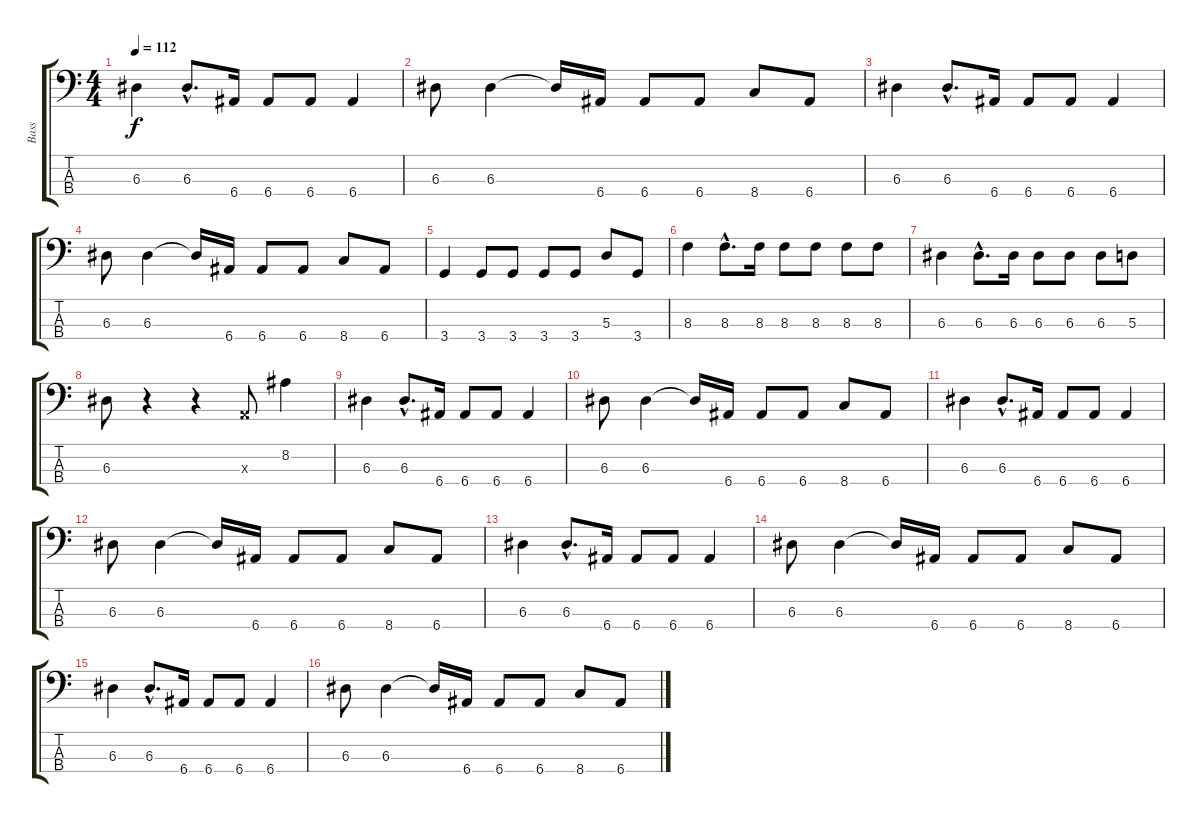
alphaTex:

\track ("Bass" "Bass") {instrument electricbassfinger}
\staff {score tabs}
\tuning (G2 D2 A1 E1) {hide}
\ts (4 4)
\tempo 112
\clef f4
\ks c
6.3.4{dy f} 6.3{hac}.8{d} 6.4.16 6.4.8 6.4.8 6.4.4 |
6.3.8 6.3.4 6.3{t}.16 6.4.16 6.4.8 6.4.8 8.4.8 6.4.8 |
6.3.4 6.3{hac}.8{d} 6.4.16 6.4.8 6.4.8 6.4.4 |
6.3.8 6.3.4 6.3{t}.16 6.4.16 6.4.8 6.4.8 8.4.8 6.4.8 |
3.4.4 3.4.8 3.4.8 3.4.8 3.4.8 5.3.8 3.4.8 |
8.3.4 8.3{hac}.8{d} 8.3.16 8.3.8 8.3.8 8.3.8 8.3.8 |
6.3.4 6.3{hac}.8{d} 6.3.16 6.3.8 6.3.8 6.3.8 5.3.8 |
6.3.8 r.4 r.4 0.3{x}.8 8.2.4 |
6.3.4 6.3{hac}.8{d} 6.4.16 6.4.8 6.4.8 6.4.4 |
6.3.8 6.3.4 6.3{t}.16 6.4.16 6.4.8 6.4.8 8.4.8 6.4.8 |
6.3.4 6.3{hac}.8{d} 6.4.16 6.4.8 6.4.8 6.4.4 |
6.3.8 6.3.4 6.3{t}.16 6.4.16 6.4.8 6.4.8 8.4.8 6.4.8 |
6.3.4 6.3{hac}.8{d} 6.4.16 6.4.8 6.4.8 6.4.4 |
6.3.8 6.3.4 6.3{t}.16 6.4.16 6.4.8 6.4.8 8.4.8 6.4.8 |
6.3.4 6.3{hac}.8{d} 6.4.16 6.4.8 6.4.8 6.4.4 |
6.3.8 6.3.4 6.3{t}.16 6.4.16 6.4.8 6.4.8 8.4.8 6.4.8
